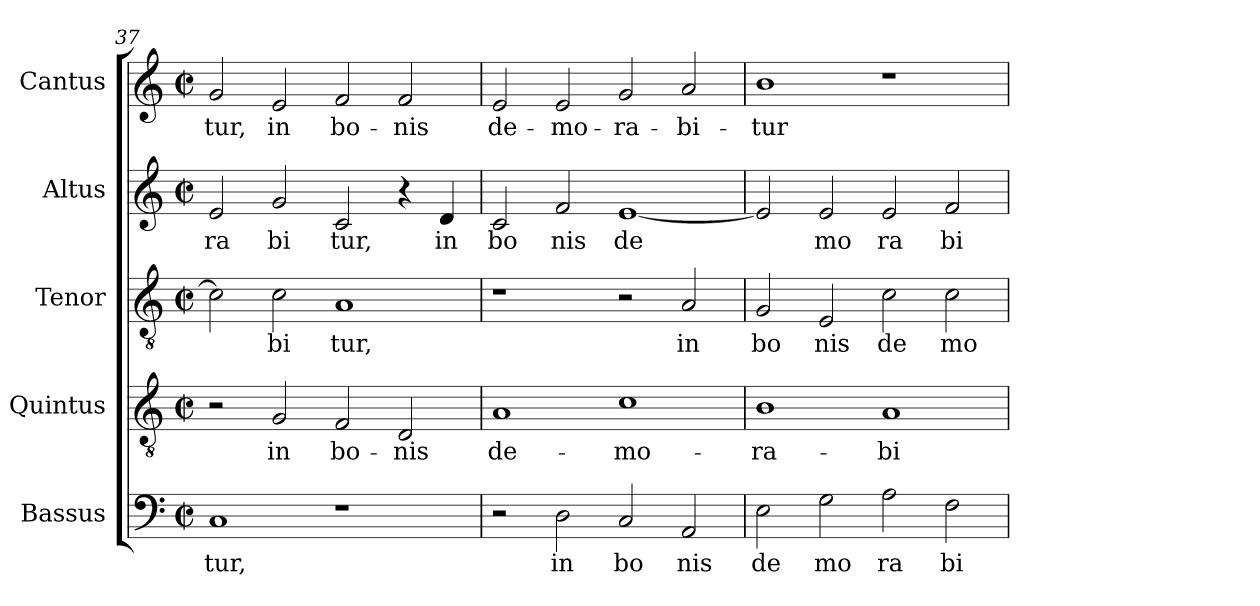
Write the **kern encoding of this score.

**kern	**text	**kern	**text	**kern	**text	**kern	**text	**kern	**text
*part5	*part5	*part4	*part4	*part3	*part3	*part2	*part2	*part1	*part1
*staff5	*staff5	*staff4	*staff4	*staff3	*staff3	*staff2	*staff2	*staff1	*staff1
*I"Bassus	*	*I"Quintus	*	*I"Tenor	*	*I"Altus	*	*I"Cantus	*
*clefF4	*	*clefGv2	*	*clefGv2	*	*clefG2	*	*clefG2	*
*M2/2	*	*M2/2	*	*M2/2	*	*M2/2	*	*M2/2	*
*met(c|)	*	*met(c|)	*	*met(c|)	*	*met(c|)	*	*met(c|)	*
=37	=37	=37	=37	=37	=37	=37	=37	=37	=37
!	!LO:LY:b:cj	!	!	!	!	!	!LO:LY:b:cj	!	!LO:LY:b:cj
1C	tur,	2r	.	2c\]	.	2e/	ra	2g/	-tur,
!	!	!	!LO:LY:b:cj	!	!LO:LY:b:cj	!	!LO:LY:b:cj	!	!LO:LY:b:cj
.	.	2G/	in	2c\	bi	2g/	bi	2e/	in
!	!	!	!LO:LY:b:cj	!	!LO:LY:b:cj	!	!LO:LY:b:cj	!	!LO:LY:b:cj
1r	.	2F/	bo-	1A	tur,	2c/	tur,	2f/	bo-
!	!	!	!LO:LY:b:cj	!	!	!	!	!	!LO:LY:b:cj
.	.	2D/	-nis	.	.	4r	.	2f/	-nis
!	!	!	!	!	!	!	!LO:LY:b:cj	!	!
.	.	.	.	.	.	4d/	in	.	.
=38	=38	=38	=38	=38	=38	=38	=38	=38	=38
!	!	!	!LO:LY:b:cj	!	!	!	!LO:LY:b:cj	!	!LO:LY:b:cj
2r	.	1A	de-	1r	.	2c/	bo	2e/	de-
!	!LO:LY:b:cj	!	!	!	!	!	!LO:LY:b:cj	!	!LO:LY:b:cj
2D\	in	.	.	.	.	2f/	nis	2e/	-mo-
!	!LO:LY:b:cj	!	!LO:LY:b:cj	!	!	!	!LO:LY:b:cj	!	!LO:LY:b:cj
2C/	bo	1c	-mo-	2r	.	[>1e	de	2g/	-ra-
!	!LO:LY:b:cj	!	!	!	!LO:LY:b:cj	!	!	!	!LO:LY:b:cj
2AA/	nis	.	.	2A/	in	.	.	2a/	-bi-
!!LO:PB:g=z
=39	=39	=39	=39	=39	=39	=39	=39	=39	=39
!	!LO:LY:b:cj	!	!LO:LY:b:cj	!	!LO:LY:b:cj	!	!	!	!LO:LY:b:cj
2E\	de	1B	-ra-	2G/	bo	2e/]	.	1b	-tur
!	!LO:LY:b:cj	!	!	!	!LO:LY:b:cj	!	!LO:LY:b:cj	!	!
2G\	mo	.	.	2E/	nis	2e/	mo	.	.
!	!LO:LY:b:cj	!	!LO:LY:b:cj	!	!LO:LY:b:cj	!	!LO:LY:b:cj	!	!
2A\	ra	1A	-bi-	2c\	de	2e/	ra	1r	.
!	!LO:LY:b:cj	!	!	!	!LO:LY:b:cj	!	!LO:LY:b:cj	!	!
2F\	bi	.	.	2c\	mo	2f/	bi	.	.
=	=	=	=	=	=	=	=	=	=
*-	*-	*-	*-	*-	*-	*-	*-	*-	*-
